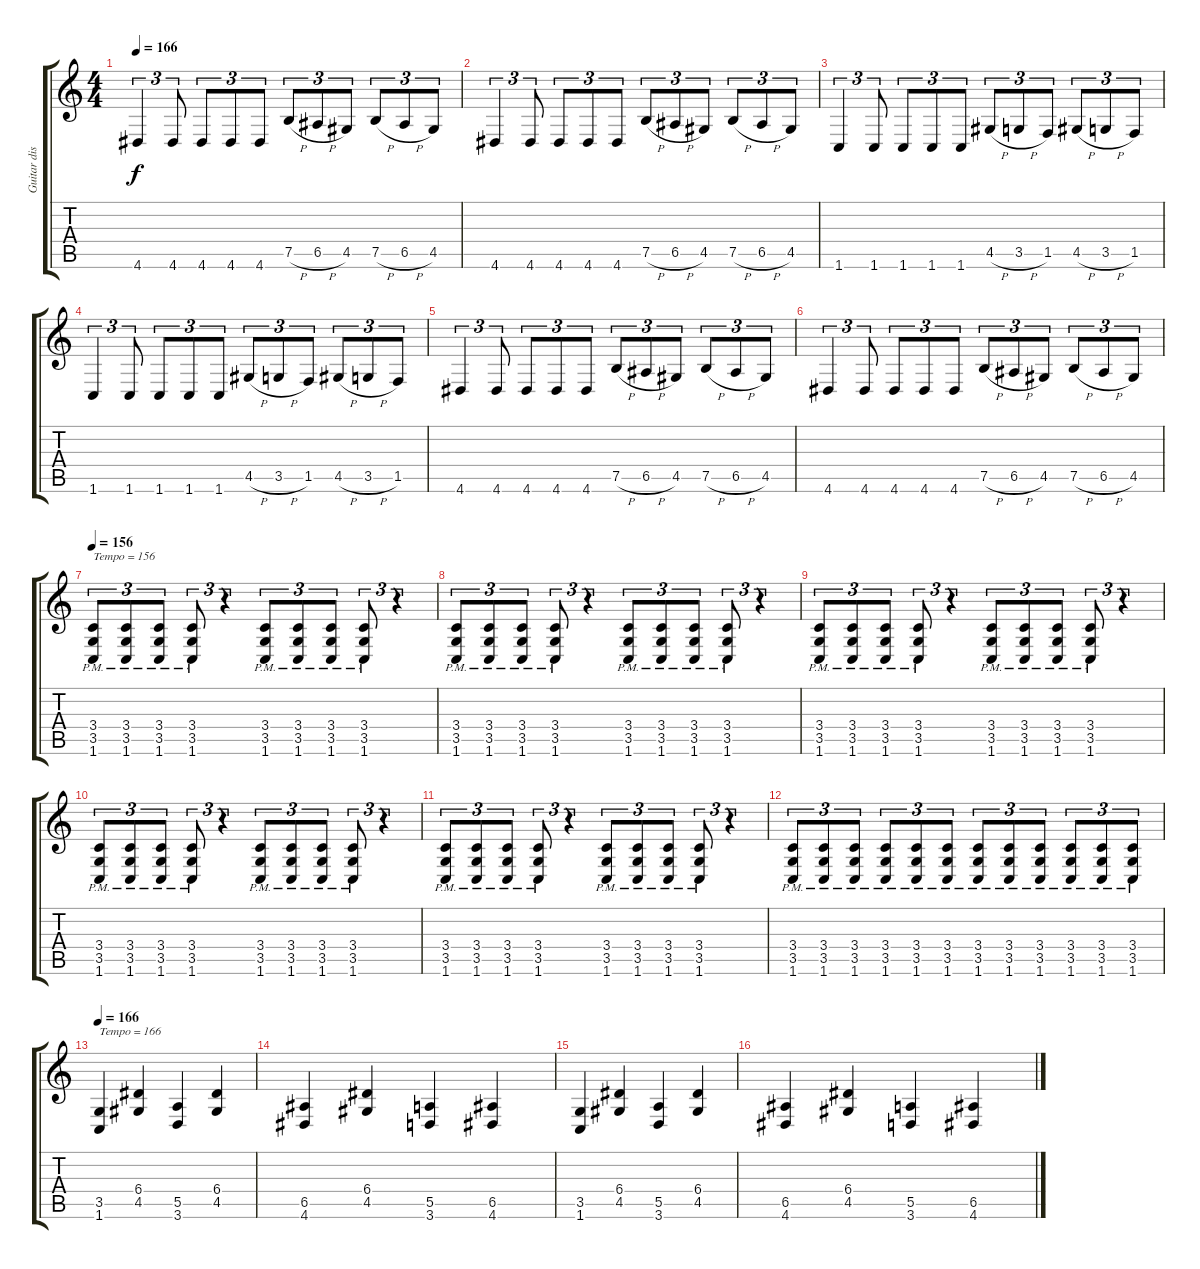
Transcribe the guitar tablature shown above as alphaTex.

\track ("Guitar distortion 2" "Guitar dis") {instrument distortionguitar}
\staff {score tabs}
\tuning (B3 Gb3 D3 A2 E2 B1) {hide}
\ts (4 4)
\tempo 166
\clef g2
\ks c
4.6.4{tu (3 2) dy f} 4.6.8{tu (3 2)} 4.6.8{tu (3 2)} 4.6.8{tu (3 2)} 4.6.8{tu (3 2)} 7.5{h}.8{tu (3 2)} 6.5{h}.8{tu (3 2)} 4.5.8{tu (3 2)} 7.5{h}.8{tu (3 2)} 6.5{h}.8{tu (3 2)} 4.5.8{tu (3 2)} |
4.6.4{tu (3 2)} 4.6.8{tu (3 2)} 4.6.8{tu (3 2)} 4.6.8{tu (3 2)} 4.6.8{tu (3 2)} 7.5{h}.8{tu (3 2)} 6.5{h}.8{tu (3 2)} 4.5.8{tu (3 2)} 7.5{h}.8{tu (3 2)} 6.5{h}.8{tu (3 2)} 4.5.8{tu (3 2)} |
1.6.4{tu (3 2)} 1.6.8{tu (3 2)} 1.6.8{tu (3 2)} 1.6.8{tu (3 2)} 1.6.8{tu (3 2)} 4.5{h}.8{tu (3 2)} 3.5{h}.8{tu (3 2)} 1.5.8{tu (3 2)} 4.5{h}.8{tu (3 2)} 3.5{h}.8{tu (3 2)} 1.5.8{tu (3 2)} |
1.6.4{tu (3 2)} 1.6.8{tu (3 2)} 1.6.8{tu (3 2)} 1.6.8{tu (3 2)} 1.6.8{tu (3 2)} 4.5{h}.8{tu (3 2)} 3.5{h}.8{tu (3 2)} 1.5.8{tu (3 2)} 4.5{h}.8{tu (3 2)} 3.5{h}.8{tu (3 2)} 1.5.8{tu (3 2)} |
4.6.4{tu (3 2)} 4.6.8{tu (3 2)} 4.6.8{tu (3 2)} 4.6.8{tu (3 2)} 4.6.8{tu (3 2)} 7.5{h}.8{tu (3 2)} 6.5{h}.8{tu (3 2)} 4.5.8{tu (3 2)} 7.5{h}.8{tu (3 2)} 6.5{h}.8{tu (3 2)} 4.5.8{tu (3 2)} |
4.6.4{tu (3 2)} 4.6.8{tu (3 2)} 4.6.8{tu (3 2)} 4.6.8{tu (3 2)} 4.6.8{tu (3 2)} 7.5{h}.8{tu (3 2)} 6.5{h}.8{tu (3 2)} 4.5.8{tu (3 2)} 7.5{h}.8{tu (3 2)} 6.5{h}.8{tu (3 2)} 4.5.8{tu (3 2)} |
\tempo 156
(3.4 3.5 1.6{pm}).8{tu (3 2) txt "Tempo = 156"} (3.4 3.5 1.6{pm}).8{tu (3 2)} (3.4 3.5 1.6{pm}).8{tu (3 2)} (3.4 3.5 1.6{pm}).8{tu (3 2)} r.4{tu (3 2)} (3.4 3.5 1.6{pm}).8{tu (3 2)} (3.4 3.5 1.6{pm}).8{tu (3 2)} (3.4 3.5 1.6{pm}).8{tu (3 2)} (3.4 3.5 1.6{pm}).8{tu (3 2)} r.4{tu (3 2)} |
(3.4 3.5 1.6{pm}).8{tu (3 2)} (3.4 3.5 1.6{pm}).8{tu (3 2)} (3.4 3.5 1.6{pm}).8{tu (3 2)} (3.4 3.5 1.6{pm}).8{tu (3 2)} r.4{tu (3 2)} (3.4 3.5 1.6{pm}).8{tu (3 2)} (3.4 3.5 1.6{pm}).8{tu (3 2)} (3.4 3.5 1.6{pm}).8{tu (3 2)} (3.4 3.5 1.6{pm}).8{tu (3 2)} r.4{tu (3 2)} |
(3.4 3.5 1.6{pm}).8{tu (3 2)} (3.4 3.5 1.6{pm}).8{tu (3 2)} (3.4 3.5 1.6{pm}).8{tu (3 2)} (3.4 3.5 1.6{pm}).8{tu (3 2)} r.4{tu (3 2)} (3.4 3.5 1.6{pm}).8{tu (3 2)} (3.4 3.5 1.6{pm}).8{tu (3 2)} (3.4 3.5 1.6{pm}).8{tu (3 2)} (3.4 3.5 1.6{pm}).8{tu (3 2)} r.4{tu (3 2)} |
(3.4 3.5 1.6{pm}).8{tu (3 2)} (3.4 3.5 1.6{pm}).8{tu (3 2)} (3.4 3.5 1.6{pm}).8{tu (3 2)} (3.4 3.5 1.6{pm}).8{tu (3 2)} r.4{tu (3 2)} (3.4 3.5 1.6{pm}).8{tu (3 2)} (3.4 3.5 1.6{pm}).8{tu (3 2)} (3.4 3.5 1.6{pm}).8{tu (3 2)} (3.4 3.5 1.6{pm}).8{tu (3 2)} r.4{tu (3 2)} |
(3.4 3.5 1.6{pm}).8{tu (3 2)} (3.4 3.5 1.6{pm}).8{tu (3 2)} (3.4 3.5 1.6{pm}).8{tu (3 2)} (3.4 3.5 1.6{pm}).8{tu (3 2)} r.4{tu (3 2)} (3.4 3.5 1.6{pm}).8{tu (3 2)} (3.4 3.5 1.6{pm}).8{tu (3 2)} (3.4 3.5 1.6{pm}).8{tu (3 2)} (3.4 3.5 1.6{pm}).8{tu (3 2)} r.4{tu (3 2)} |
(3.4 3.5 1.6{pm}).8{tu (3 2)} (3.4 3.5 1.6{pm}).8{tu (3 2)} (3.4 3.5 1.6{pm}).8{tu (3 2)} (3.4 3.5 1.6{pm}).8{tu (3 2)} (3.4 3.5 1.6{pm}).8{tu (3 2)} (3.4 3.5 1.6{pm}).8{tu (3 2)} (3.4 3.5 1.6{pm}).8{tu (3 2)} (3.4 3.5 1.6{pm}).8{tu (3 2)} (3.4 3.5 1.6{pm}).8{tu (3 2)} (3.4 3.5 1.6{pm}).8{tu (3 2)} (3.4 3.5 1.6{pm}).8{tu (3 2)} (3.4 3.5 1.6{pm}).8{tu (3 2)} |
\tempo 166
(3.5 1.6).4{txt "Tempo = 166"} (6.4 4.5).4 (5.5 3.6).4 (6.4 4.5).4 |
(6.5 4.6).4 (6.4 4.5).4 (5.5 3.6).4 (6.5 4.6).4 |
(3.5 1.6).4 (6.4 4.5).4 (5.5 3.6).4 (6.4 4.5).4 |
(6.5 4.6).4 (6.4 4.5).4 (5.5 3.6).4 (6.5 4.6).4
